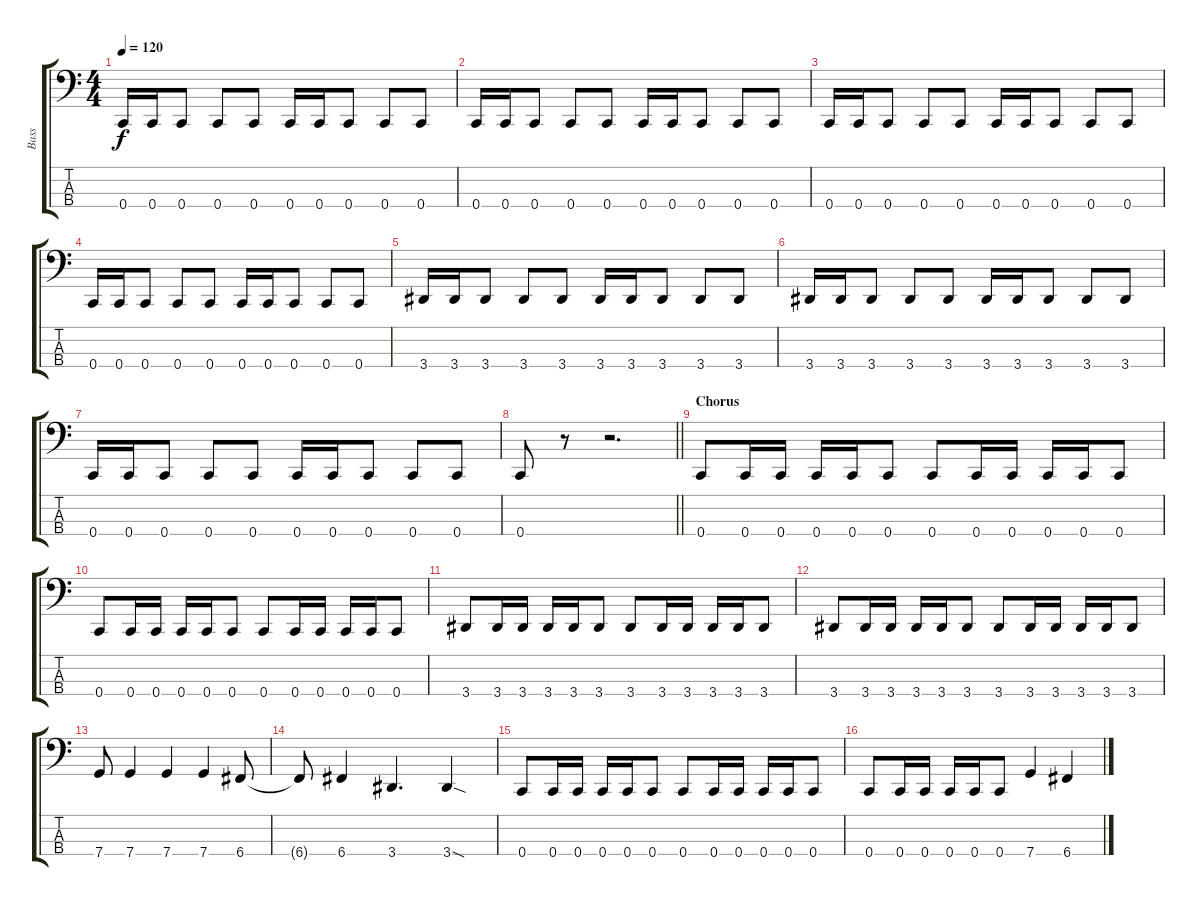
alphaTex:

\track ("Bass" "Bass") {instrument electricbassfinger}
\staff {score tabs}
\tuning (F2 C2 G1 C1) {hide}
\ts (4 4)
\tempo 120
\clef f4
\ks c
0.4.16{dy f} 0.4.16 0.4.8 0.4.8 0.4.8 0.4.16 0.4.16 0.4.8 0.4.8 0.4.8 |
0.4.16 0.4.16 0.4.8 0.4.8 0.4.8 0.4.16 0.4.16 0.4.8 0.4.8 0.4.8 |
0.4.16 0.4.16 0.4.8 0.4.8 0.4.8 0.4.16 0.4.16 0.4.8 0.4.8 0.4.8 |
0.4.16 0.4.16 0.4.8 0.4.8 0.4.8 0.4.16 0.4.16 0.4.8 0.4.8 0.4.8 |
3.4.16 3.4.16 3.4.8 3.4.8 3.4.8 3.4.16 3.4.16 3.4.8 3.4.8 3.4.8 |
3.4.16 3.4.16 3.4.8 3.4.8 3.4.8 3.4.16 3.4.16 3.4.8 3.4.8 3.4.8 |
0.4.16 0.4.16 0.4.8 0.4.8 0.4.8 0.4.16 0.4.16 0.4.8 0.4.8 0.4.8 |
\barLineRight lightlight
0.4.8 r.8 r.2{d} |
\section ("" "Chorus")
0.4.8 0.4.16 0.4.16 0.4.16 0.4.16 0.4.8 0.4.8 0.4.16 0.4.16 0.4.16 0.4.16 0.4.8 |
0.4.8 0.4.16 0.4.16 0.4.16 0.4.16 0.4.8 0.4.8 0.4.16 0.4.16 0.4.16 0.4.16 0.4.8 |
3.4.8 3.4.16 3.4.16 3.4.16 3.4.16 3.4.8 3.4.8 3.4.16 3.4.16 3.4.16 3.4.16 3.4.8 |
3.4.8 3.4.16 3.4.16 3.4.16 3.4.16 3.4.8 3.4.8 3.4.16 3.4.16 3.4.16 3.4.16 3.4.8 |
7.4.8 7.4.4 7.4.4 7.4.4 6.4.8 |
6.4{t}.8 6.4.4 3.4.4{d} 3.4{sod}.4 |
0.4.8 0.4.16 0.4.16 0.4.16 0.4.16 0.4.8 0.4.8 0.4.16 0.4.16 0.4.16 0.4.16 0.4.8 |
0.4.8 0.4.16 0.4.16 0.4.16 0.4.16 0.4.8 7.4.4 6.4.4
